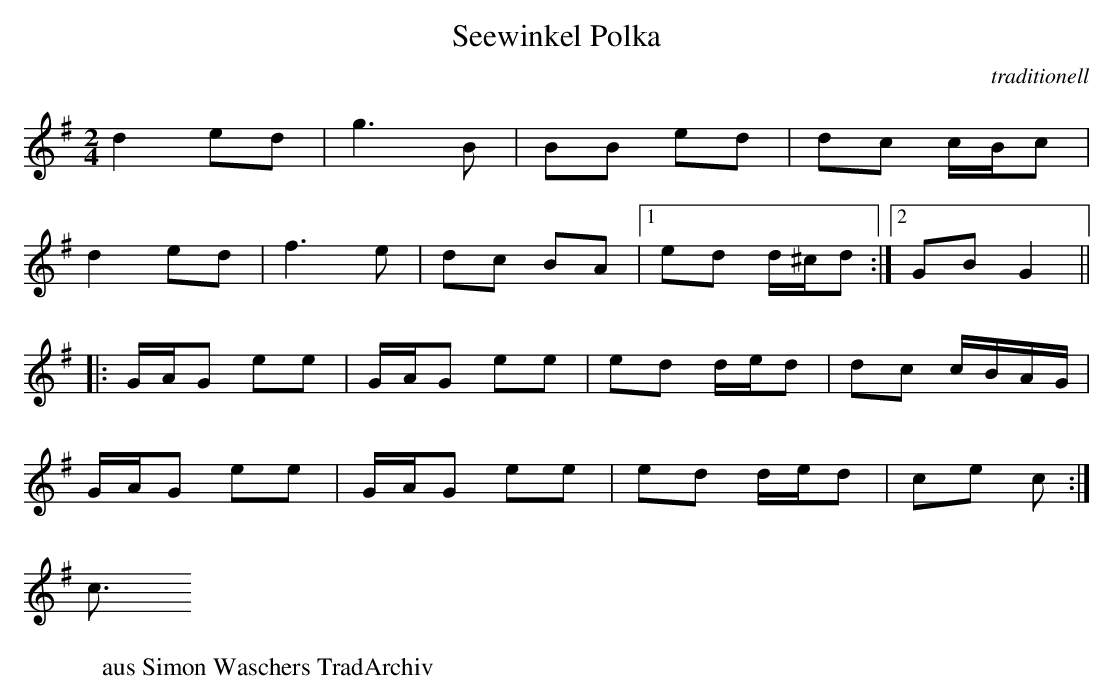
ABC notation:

X:1
T:Seewinkel Polka
C:traditionell
M:2/4
L:1/8
K:G
d2 ed | g3B | BB ed | dc c/B/c |
d2 ed | f3e | dc BA |1 ed d/^c/d :|\
                    [2 GB G2 ||
|:\
G/A/G ee | G/A/G ee | ed d/e/d | dc c/B/A/G/ |
G/A/G ee | G/A/G ee | ed d/e/d | ce c2 :|
W:aus Simon Waschers TradArchiv
</script>
